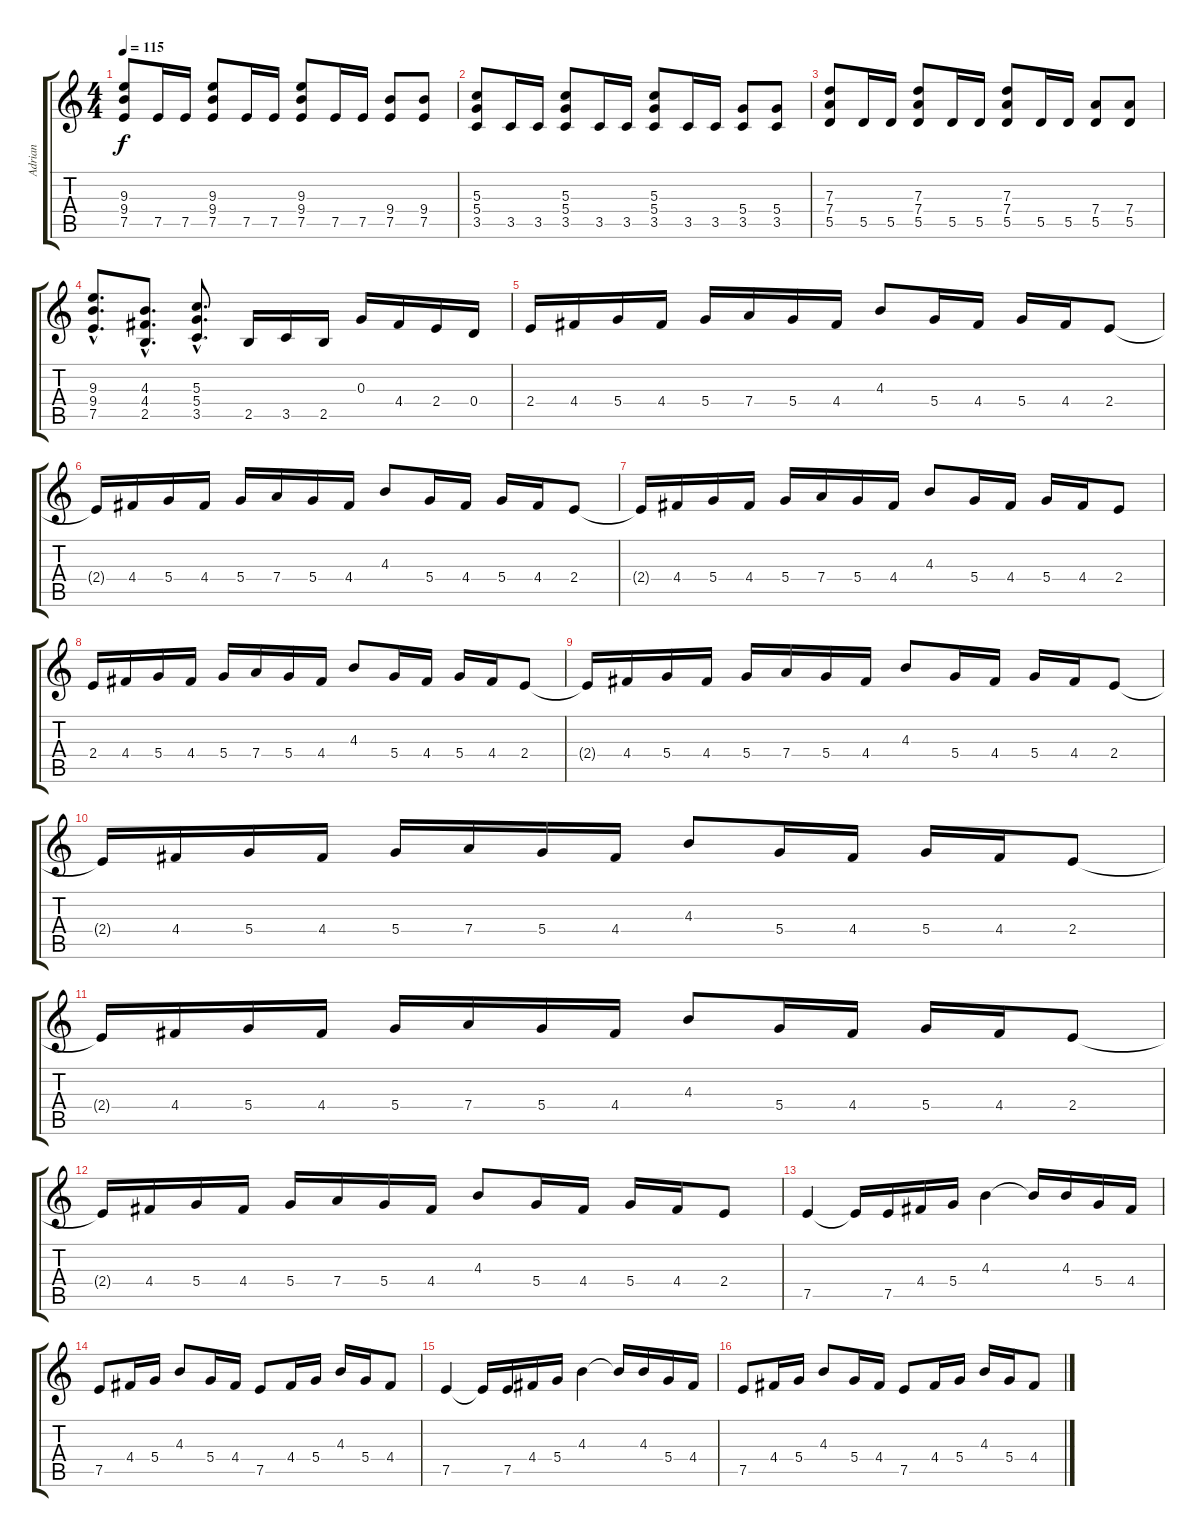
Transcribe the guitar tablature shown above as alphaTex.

\track ("Adrian" "Adrian") {instrument distortionguitar}
\staff {score tabs}
\tuning (E4 B3 G3 D3 A2 E2) {hide}
\ts (4 4)
\tempo 115
\clef g2
\ks c
(9.3 9.4 7.5).8{dy f} 7.5.16 7.5.16 (9.3 9.4 7.5).8 7.5.16 7.5.16 (9.3 9.4 7.5).8 7.5.16 7.5.16 (9.4 7.5).8 (9.4 7.5).8 |
(5.3 5.4 3.5).8 3.5.16 3.5.16 (5.3 5.4 3.5).8 3.5.16 3.5.16 (5.3 5.4 3.5).8 3.5.16 3.5.16 (5.4 3.5).8 (5.4 3.5).8 |
(7.3 7.4 5.5).8 5.5.16 5.5.16 (7.3 7.4 5.5).8 5.5.16 5.5.16 (7.3 7.4 5.5).8 5.5.16 5.5.16 (7.4 5.5).8 (7.4 5.5).8 |
(9.3{hac} 9.4{hac} 7.5{hac}).8{d} (4.3{hac} 4.4{hac} 2.5{hac}).8{d} (5.3{hac} 5.4{hac} 3.5{hac}).8{d} 2.5.16 3.5.16 2.5.16 0.3.16 4.4.16 2.4.16 0.4.16 |
2.4.16 4.4.16 5.4.16 4.4.16 5.4.16 7.4.16 5.4.16 4.4.16 4.3.8 5.4.16 4.4.16 5.4.16 4.4.16 2.4.8 |
2.4{t}.16 4.4.16 5.4.16 4.4.16 5.4.16 7.4.16 5.4.16 4.4.16 4.3.8 5.4.16 4.4.16 5.4.16 4.4.16 2.4.8 |
2.4{t}.16 4.4.16 5.4.16 4.4.16 5.4.16 7.4.16 5.4.16 4.4.16 4.3.8 5.4.16 4.4.16 5.4.16 4.4.16 2.4.8 |
2.4.16 4.4.16 5.4.16 4.4.16 5.4.16 7.4.16 5.4.16 4.4.16 4.3.8 5.4.16 4.4.16 5.4.16 4.4.16 2.4.8 |
2.4{t}.16 4.4.16 5.4.16 4.4.16 5.4.16 7.4.16 5.4.16 4.4.16 4.3.8 5.4.16 4.4.16 5.4.16 4.4.16 2.4.8 |
2.4{t}.16 4.4.16 5.4.16 4.4.16 5.4.16 7.4.16 5.4.16 4.4.16 4.3.8 5.4.16 4.4.16 5.4.16 4.4.16 2.4.8 |
2.4{t}.16 4.4.16 5.4.16 4.4.16 5.4.16 7.4.16 5.4.16 4.4.16 4.3.8 5.4.16 4.4.16 5.4.16 4.4.16 2.4.8 |
2.4{t}.16 4.4.16 5.4.16 4.4.16 5.4.16 7.4.16 5.4.16 4.4.16 4.3.8 5.4.16 4.4.16 5.4.16 4.4.16 2.4.8 |
7.5.4 7.5{t}.16 7.5.16 4.4.16 5.4.16 4.3.4 4.3{t}.16 4.3.16 5.4.16 4.4.16 |
7.5.8 4.4.16 5.4.16 4.3.8 5.4.16 4.4.16 7.5.8 4.4.16 5.4.16 4.3.16 5.4.16 4.4.8 |
7.5.4 7.5{t}.16 7.5.16 4.4.16 5.4.16 4.3.4 4.3{t}.16 4.3.16 5.4.16 4.4.16 |
7.5.8 4.4.16 5.4.16 4.3.8 5.4.16 4.4.16 7.5.8 4.4.16 5.4.16 4.3.16 5.4.16 4.4.8
